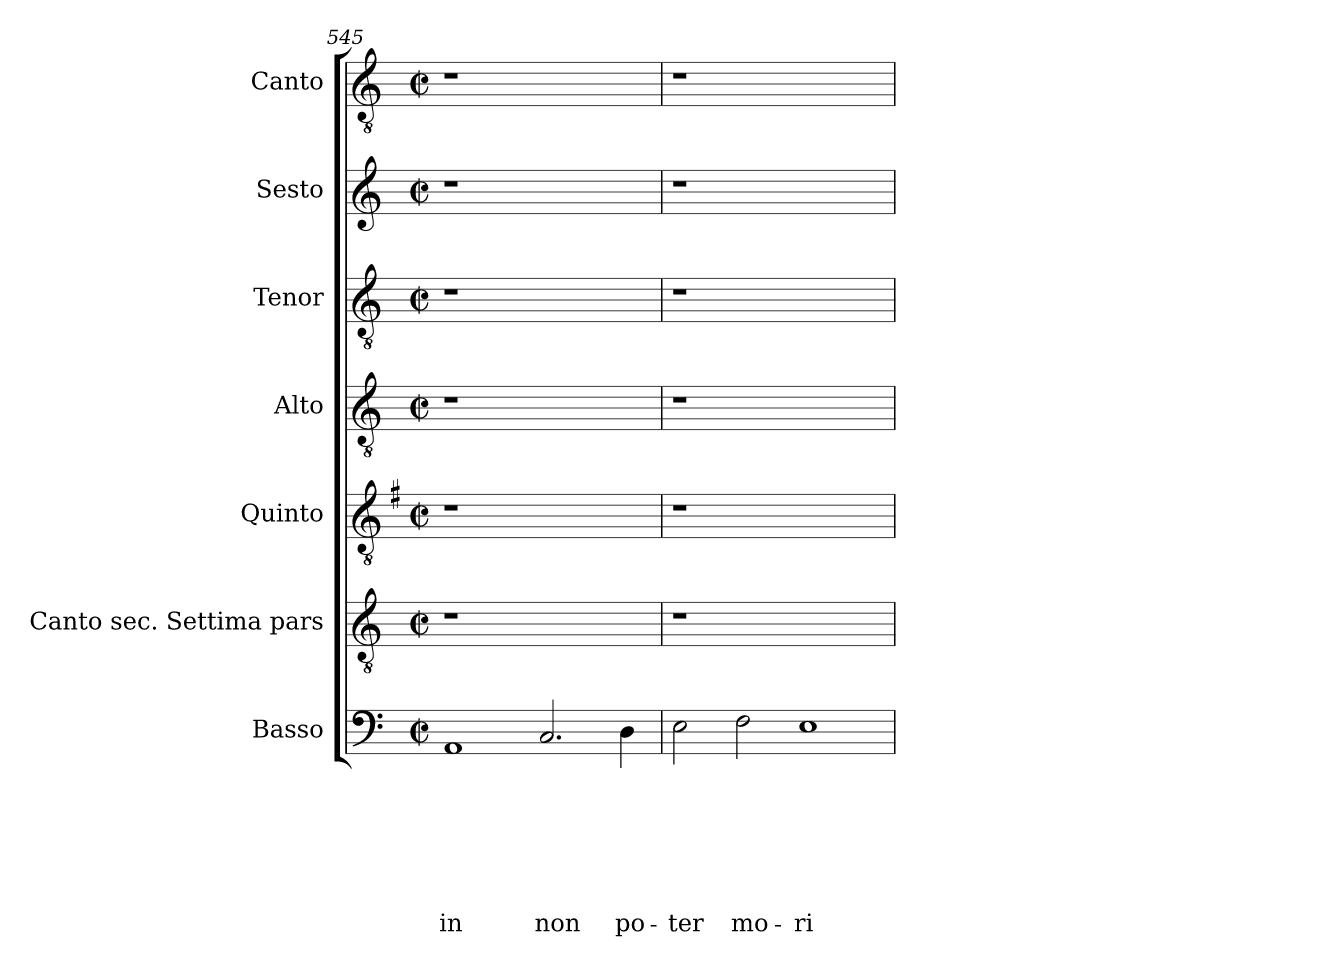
**kern	**text	**text	**text	**text	**text	**text	**text	**kern	**kern	**kern	**kern	**kern	**kern
*part7	*part7	*part7	*part7	*part7	*part7	*part7	*part7	*part6	*part5	*part4	*part3	*part2	*part1
*staff7	*staff7	*staff7	*staff7	*staff7	*staff7	*staff7	*staff7	*staff6	*staff5	*staff4	*staff3	*staff2	*staff1
*I"Basso	*	*	*	*	*	*	*	*I"Canto sec. Settima pars	*I"Quinto	*I"Alto	*I"Tenor	*I"Sesto	*I"Canto
*	*	*	*	*	*	*	*	*	*I'Quinto	*I'Alto	*I'Tenor	*I'Sesto	*I'Canto
*clefF4	*	*	*	*	*	*	*	*clefGv2	*clefGv2	*clefGv2	*clefGv2	*clefG2	*clefGv2
*k[]	*	*	*	*	*	*	*	*k[]	*k[f#]	*k[]	*k[]	*k[]	*k[]
*C:	*	*	*	*	*	*	*	*C:	*G:	*C:	*C:	*C:	*C:
*M2/2	*	*	*	*	*	*	*	*M2/2	*M2/2	*M2/2	*M2/2	*M2/2	*M2/2
*met(c|)	*	*	*	*	*	*	*	*met(c|)	*met(c|)	*met(c|)	*met(c|)	*met(c|)	*met(c|)
=545	=545	=545	=545	=545	=545	=545	=545	=545	=545	=545	=545	=545	=545
!	!	!	!	!	!	!	!LO:LY:b	!	!	!	!	!	!
1AA	.	.	.	.	.	.	in	1r	1r	1r	1r	1r	1r
!	!	!	!	!	!	!	!LO:LY:b	!	!	!	!	!	!
2.C/	.	.	.	.	.	.	non	1ryy	1ryy	1ryy	1ryy	1ryy	1ryy
!	!	!	!	!	!	!	!LO:LY:b	!	!	!	!	!	!
4D\	.	.	.	.	.	.	po-	.	.	.	.	.	.
=546	=546	=546	=546	=546	=546	=546	=546	=546	=546	=546	=546	=546	=546
!	!	!	!	!	!	!	!LO:LY:b	!	!	!	!	!	!
2E\	.	.	.	.	.	.	-ter	1r	1r	1r	1r	1r	1r
!	!	!	!	!	!	!	!LO:LY:b	!	!	!	!	!	!
2F\	.	.	.	.	.	.	mo-	.	.	.	.	.	.
!	!	!	!	!	!	!	!LO:LY:b	!	!	!	!	!	!
1E	.	.	.	.	.	.	-ri-	1ryy	1ryy	1ryy	1ryy	1ryy	1ryy
=	=	=	=	=	=	=	=	=	=	=	=	=	=
*-	*-	*-	*-	*-	*-	*-	*-	*-	*-	*-	*-	*-	*-
